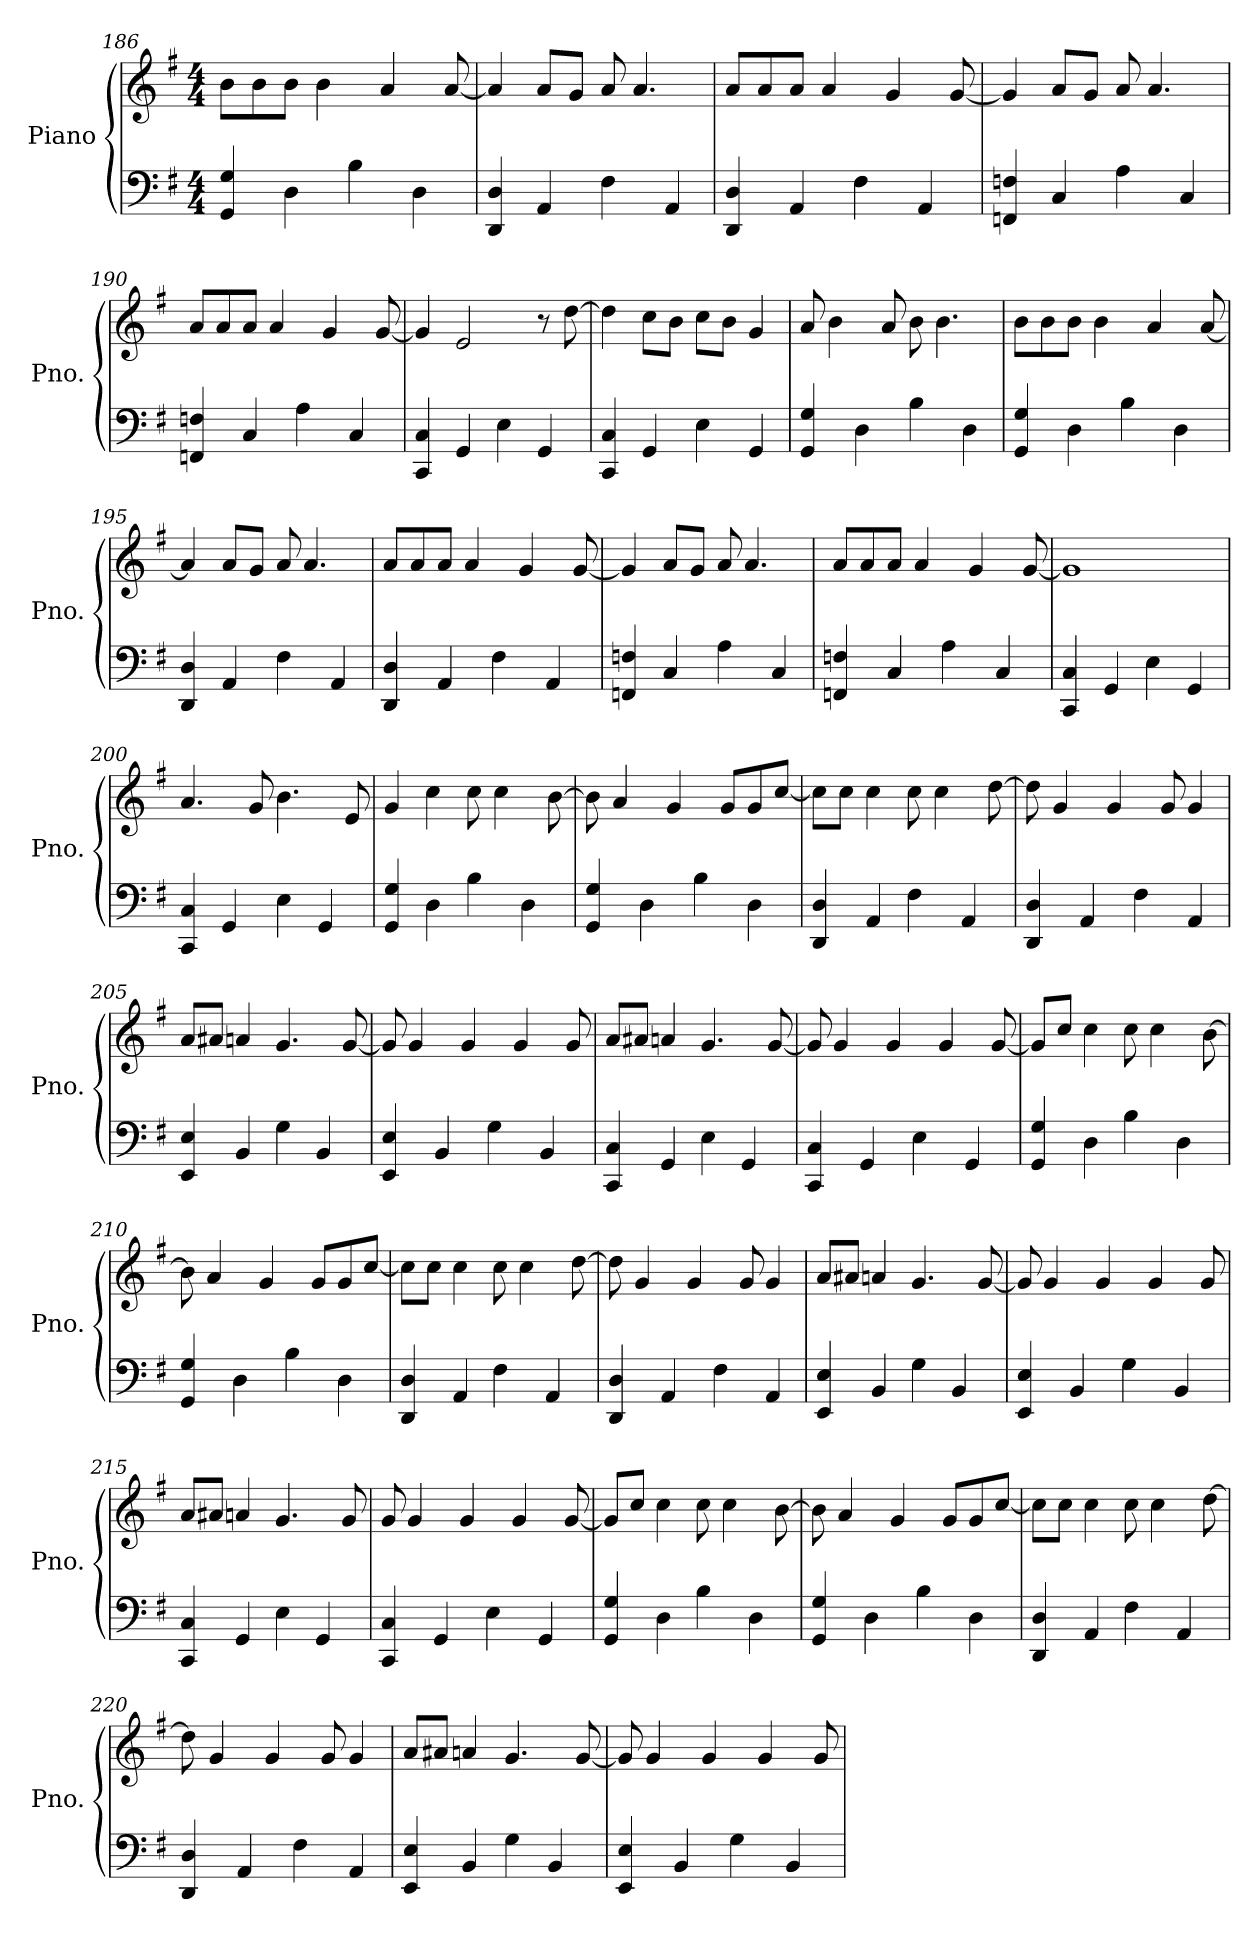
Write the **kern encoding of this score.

**kern	**kern
*part1	*part1
*staff2	*staff1
*I"Piano	*
*I'Pno.	*
*clefF4	*clefG2
*k[f#]	*k[f#]
*M4/4	*M4/4
=186	=186
4GG/ 4G/	8b\L
.	8b\
4D\	8b\J
.	4b\
4B\	.
.	4a/
4D\	.
.	[8a/
=187	=187
4DD/ 4D/	4a/]
4AA/	8a/L
.	8g/J
4F#\	8a/
.	4.a/
4AA/	.
!!LO:LB:g=z
=188	=188
4DD/ 4D/	8a/L
.	8a/
4AA/	8a/J
.	4a/
4F#\	.
.	4g/
4AA/	.
.	[8g/
=189	=189
4FFn/ 4Fn/	4g/]
4C/	8a/L
.	8g/J
4A\	8a/
.	4.a/
4C/	.
=190	=190
4FFn/ 4Fn/	8a/L
.	8a/
4C/	8a/J
.	4a/
4A\	.
.	4g/
4C/	.
.	[8g/
=191	=191
4CC/ 4C/	4g/]
4GG/	2e/
4E\	.
4GG/	8r
.	[8dd\
=192	=192
4CC/ 4C/	4dd\]
4GG/	8cc\L
.	8b\J
4E\	8cc\L
.	8b\J
4GG/	4g/
=193	=193
4GG/ 4G/	8a/
.	4b\
4D\	.
.	8a/
4B\	8b\
.	4.b\
4D\	.
!!LO:PB:g=z
=194	=194
4GG/ 4G/	8b\L
.	8b\
4D\	8b\J
.	4b\
4B\	.
.	4a/
4D\	.
.	[8a/
=195	=195
4DD/ 4D/	4a/]
4AA/	8a/L
.	8g/J
4F#\	8a/
.	4.a/
4AA/	.
=196	=196
4DD/ 4D/	8a/L
.	8a/
4AA/	8a/J
.	4a/
4F#\	.
.	4g/
4AA/	.
.	[8g/
=197	=197
4FFn/ 4Fn/	4g/]
4C/	8a/L
.	8g/J
4A\	8a/
.	4.a/
4C/	.
=198	=198
4FFn/ 4Fn/	8a/L
.	8a/
4C/	8a/J
.	4a/
4A\	.
.	4g/
4C/	.
.	[8g/
=199	=199
4CC/ 4C/	1g]
4GG/	.
4E\	.
4GG/	.
!!LO:LB:g=z
=200	=200
4CC/ 4C/	4.a/
4GG/	.
.	8g/
4E\	4.b\
4GG/	.
.	8e/
=201	=201
4GG/ 4G/	4g/
4D\	4cc\
4B\	8cc\
.	4cc\
4D\	.
.	[8b\
=202	=202
4GG/ 4G/	8b\]
.	4a/
4D\	.
.	4g/
4B\	.
.	8g/L
4D\	8g/
.	[8cc/J
=203	=203
4DD/ 4D/	8cc\L]
.	8cc\J
4AA/	4cc\
4F#\	8cc\
.	4cc\
4AA/	.
.	[8dd\
=204	=204
4DD/ 4D/	8dd\]
.	4g/
4AA/	.
.	4g/
4F#\	.
.	8g/
4AA/	4g/
=205	=205
4EE/ 4E/	8a/L
.	8a#X/J
4BB/	4an/
4G\	4.g/
4BB/	.
.	[8g/
!!LO:LB:g=z
=206	=206
4EE/ 4E/	8g/]
.	4g/
4BB/	.
.	4g/
4G\	.
.	4g/
4BB/	.
.	8g/
=207	=207
4CC/ 4C/	8a/L
.	8a#X/J
4GG/	4an/
4E\	4.g/
4GG/	.
.	[8g/
=208	=208
4CC/ 4C/	8g/]
.	4g/
4GG/	.
.	4g/
4E\	.
.	4g/
4GG/	.
.	[8g/
=209	=209
4GG/ 4G/	8g/L]
.	8cc/J
4D\	4cc\
4B\	8cc\
.	4cc\
4D\	.
.	[8b\
=210	=210
4GG/ 4G/	8b\]
.	4a/
4D\	.
.	4g/
4B\	.
.	8g/L
4D\	8g/
.	[8cc/J
!!LO:LB:g=z
=211	=211
4DD/ 4D/	8cc\L]
.	8cc\J
4AA/	4cc\
4F#\	8cc\
.	4cc\
4AA/	.
.	[8dd\
=212	=212
4DD/ 4D/	8dd\]
.	4g/
4AA/	.
.	4g/
4F#\	.
.	8g/
4AA/	4g/
=213	=213
4EE/ 4E/	8a/L
.	8a#X/J
4BB/	4an/
4G\	4.g/
4BB/	.
.	[8g/
=214	=214
4EE/ 4E/	8g/]
.	4g/
4BB/	.
.	4g/
4G\	.
.	4g/
4BB/	.
.	8g/
=215	=215
4CC/ 4C/	8a/L
.	8a#X/J
4GG/	4an/
4E\	4.g/
4GG/	.
.	8g/
!!LO:LB:g=z
=216	=216
4CC/ 4C/	8g/
.	4g/
4GG/	.
.	4g/
4E\	.
.	4g/
4GG/	.
.	[8g/
=217	=217
4GG/ 4G/	8g/L]
.	8cc/J
4D\	4cc\
4B\	8cc\
.	4cc\
4D\	.
.	[8b\
=218	=218
4GG/ 4G/	8b\]
.	4a/
4D\	.
.	4g/
4B\	.
.	8g/L
4D\	8g/
.	[8cc/J
=219	=219
4DD/ 4D/	8cc\L]
.	8cc\J
4AA/	4cc\
4F#\	8cc\
.	4cc\
4AA/	.
.	[8dd\
=220	=220
4DD/ 4D/	8dd\]
.	4g/
4AA/	.
.	4g/
4F#\	.
.	8g/
4AA/	4g/
!!LO:LB:g=z
=221	=221
4EE/ 4E/	8a/L
.	8a#X/J
4BB/	4an/
4G\	4.g/
4BB/	.
.	[8g/
=222	=222
4EE/ 4E/	8g/]
.	4g/
4BB/	.
.	4g/
4G\	.
.	4g/
4BB/	.
.	8g/
=	=
*-	*-
